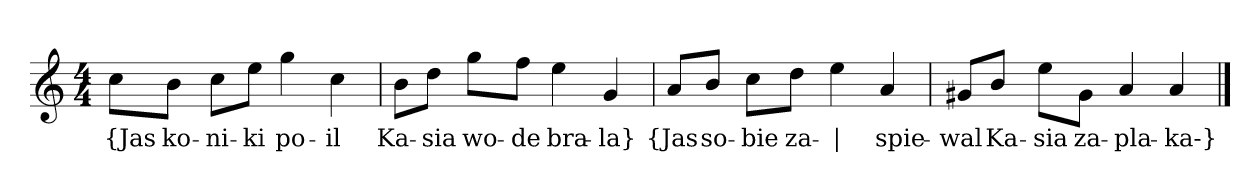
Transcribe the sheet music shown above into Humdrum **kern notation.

**kern	**text
*part1	*part1
*staff1	*staff1
*clefG2	*
*k[]	*
*a:	*
*M4/4	*
=	=
8cc\L	{Jas
8b\J	ko-
8cc\L	-ni-
8ee\J	-ki
4gg	po-
4cc	-il
=2	=2
8b\L	Ka-
8dd\J	-sia
8gg\L	wo-
8ff\J	-de
4ee	bra-
4g	-la}
=3y	=3y
8a/L	{Jas
8b/J	so-
8cc\L	-bie
8dd\J	za-
4ee	|
4a	-spie-
=4	=4
8g#X/L	-wal
8b/J	Ka-
8ee\L	-sia
8g#\J	za-
4a	-pla-
4a	-ka-}
==	==
*-	*-
